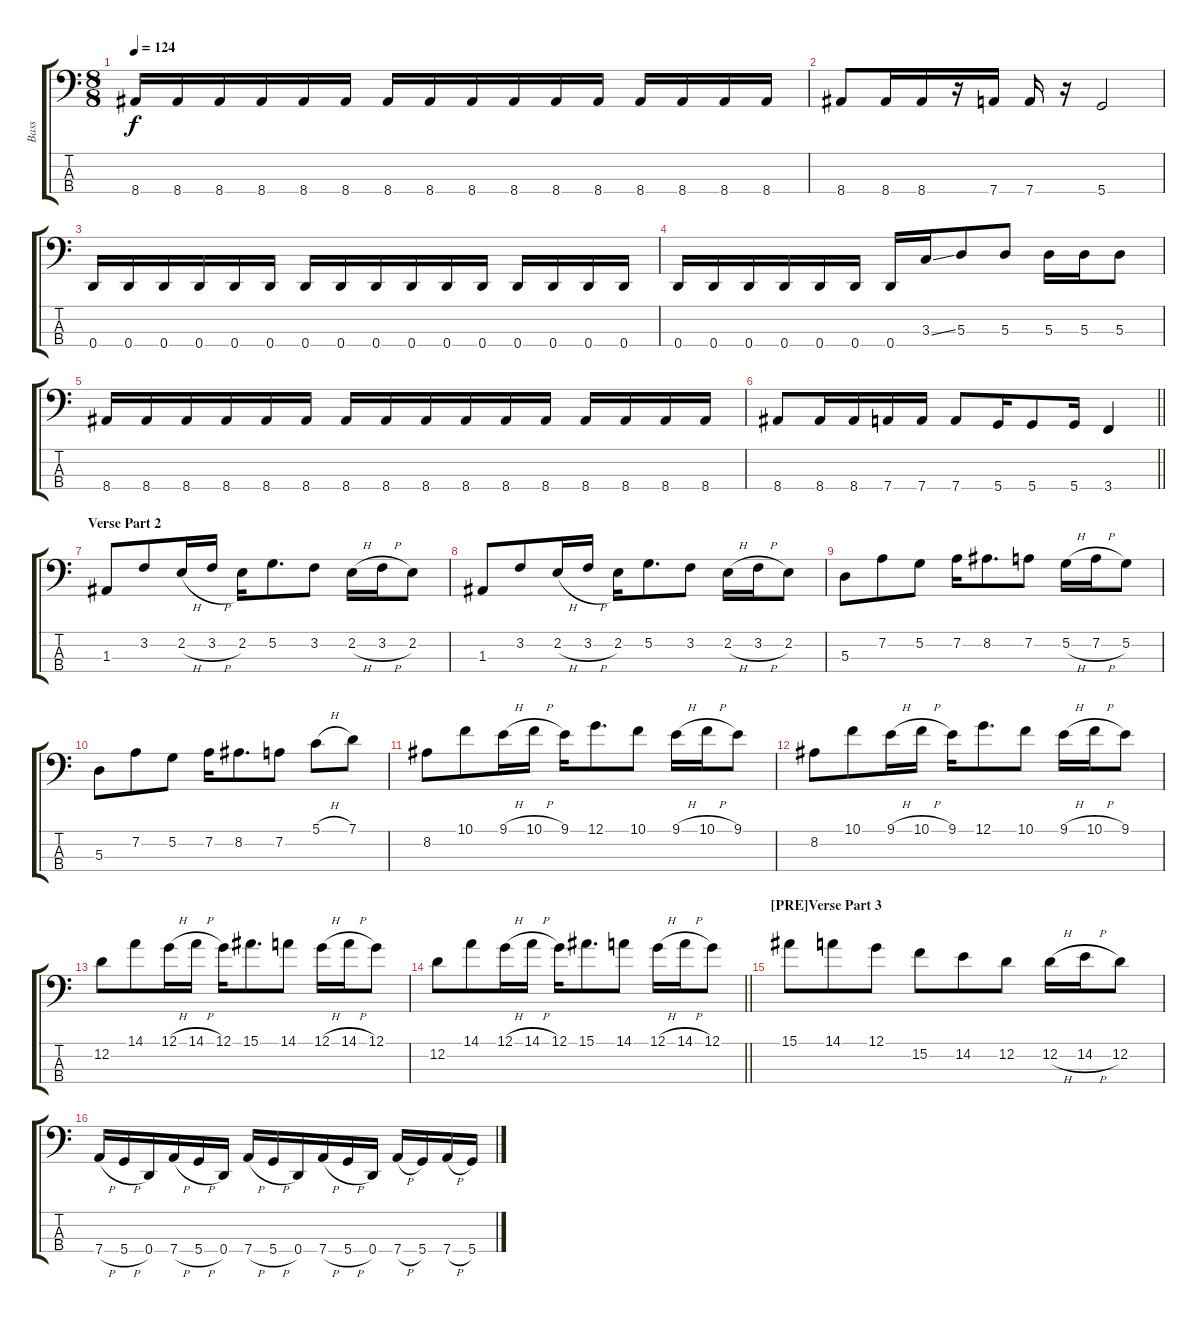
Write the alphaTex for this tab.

\track ("Bass" "Bass") {instrument electricbassfinger}
\staff {score tabs}
\tuning (G2 D2 A1 D1) {hide}
\ts (8 8)
\tempo 124
\clef f4
\ks c
8.4.16{dy f} 8.4.16 8.4.16 8.4.16 8.4.16 8.4.16 8.4.16 8.4.16 8.4.16 8.4.16 8.4.16 8.4.16 8.4.16 8.4.16 8.4.16 8.4.16 |
8.4.8 8.4.16 8.4.16 r.16 7.4.16 7.4.16 r.16 5.4.2 |
0.4.16 0.4.16 0.4.16 0.4.16 0.4.16 0.4.16 0.4.16 0.4.16 0.4.16 0.4.16 0.4.16 0.4.16 0.4.16 0.4.16 0.4.16 0.4.16 |
0.4.16 0.4.16 0.4.16 0.4.16 0.4.16 0.4.16 0.4.16 3.3{ss}.16 5.3.8 5.3.8 5.3.16 5.3.16 5.3.8 |
8.4.16 8.4.16 8.4.16 8.4.16 8.4.16 8.4.16 8.4.16 8.4.16 8.4.16 8.4.16 8.4.16 8.4.16 8.4.16 8.4.16 8.4.16 8.4.16 |
\barLineRight lightlight
8.4.8 8.4.16 8.4.16 7.4.16 7.4.16 7.4.8 5.4.16 5.4.8 5.4.16 3.4.4 |
\section ("" "Verse Part 2")
1.3.8 3.2.8 2.2{h}.16 3.2{h}.16 2.2.16 5.2.8{d} 3.2.8 2.2{h}.16 3.2{h}.16 2.2.8 |
1.3.8 3.2.8 2.2{h}.16 3.2{h}.16 2.2.16 5.2.8{d} 3.2.8 2.2{h}.16 3.2{h}.16 2.2.8 |
5.3.8 7.2.8 5.2.8 7.2.16 8.2.8{d} 7.2.8 5.2{h}.16 7.2{h}.16 5.2.8 |
5.3.8 7.2.8 5.2.8 7.2.16 8.2.8{d} 7.2.8 5.1{h}.8 7.1.8 |
8.2.8 10.1.8 9.1{h}.16 10.1{h}.16 9.1.16 12.1.8{d} 10.1.8 9.1{h}.16 10.1{h}.16 9.1.8 |
8.2.8 10.1.8 9.1{h}.16 10.1{h}.16 9.1.16 12.1.8{d} 10.1.8 9.1{h}.16 10.1{h}.16 9.1.8 |
12.2.8 14.1.8 12.1{h}.16 14.1{h}.16 12.1.16 15.1.8{d} 14.1.8 12.1{h}.16 14.1{h}.16 12.1.8 |
\barLineRight lightlight
12.2.8 14.1.8 12.1{h}.16 14.1{h}.16 12.1.16 15.1.8{d} 14.1.8 12.1{h}.16 14.1{h}.16 12.1.8 |
\section ("" "[PRE]Verse Part 3")
15.1.8 14.1.8 12.1.8 15.2.8 14.2.8 12.2.8 12.2{h}.16 14.2{h}.16 12.2.8 |
7.4{h}.16 5.4{h}.16 0.4.16 7.4{h}.16 5.4{h}.16 0.4.16 7.4{h}.16 5.4{h}.16 0.4.16 7.4{h}.16 5.4{h}.16 0.4.16 7.4{h}.16 5.4.16 7.4{h}.16 5.4.16
